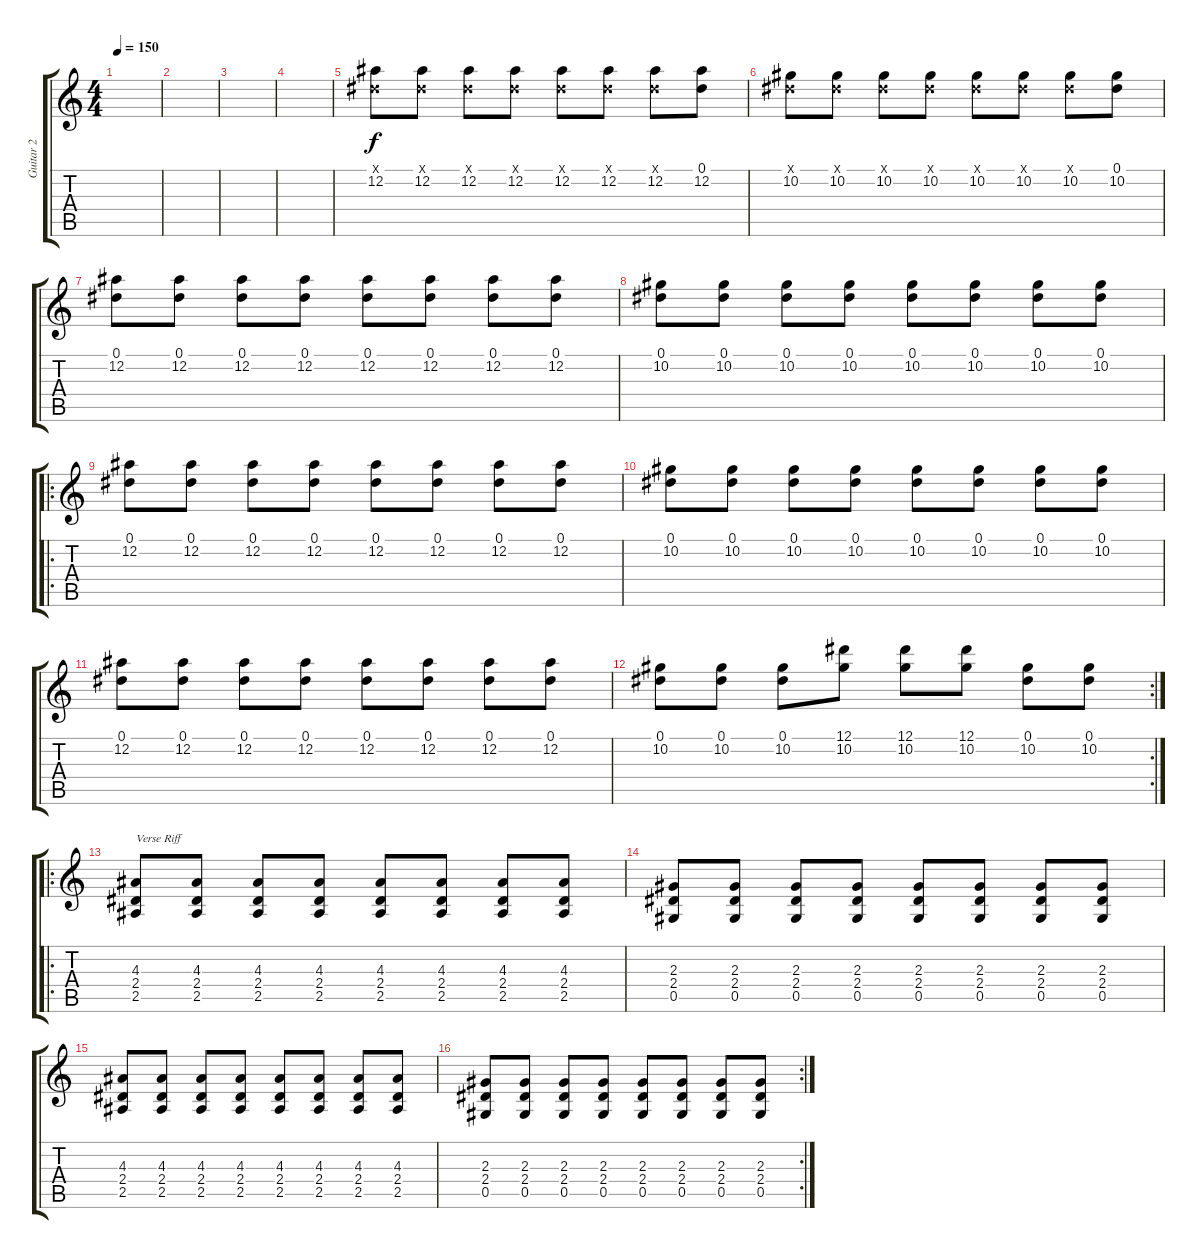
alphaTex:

\track ("Guitar 2" "Guitar 2") {instrument overdrivenguitar}
\staff {score tabs}
\tuning (Eb4 Bb3 Gb3 Db3 Ab2 Eb2) {hide}
\ts (4 4)
\tempo 150
\clef g2
\ks c
|
|
|
|
(0.1{x} 12.2).8{instrument overdrivenguitar} (0.1{x} 12.2).8 (0.1{x} 12.2).8 (0.1{x} 12.2).8 (0.1{x} 12.2).8 (0.1{x} 12.2).8 (0.1{x} 12.2).8 (0.1 12.2).8 |
(0.1{x} 10.2).8 (0.1{x} 10.2).8 (0.1{x} 10.2).8 (0.1{x} 10.2).8 (0.1{x} 10.2).8 (0.1{x} 10.2).8 (0.1{x} 10.2).8 (0.1 10.2).8 |
(0.1 12.2).8 (0.1 12.2).8 (0.1 12.2).8 (0.1 12.2).8 (0.1 12.2).8 (0.1 12.2).8 (0.1 12.2).8 (0.1 12.2).8 |
(0.1 10.2).8 (0.1 10.2).8 (0.1 10.2).8 (0.1 10.2).8 (0.1 10.2).8 (0.1 10.2).8 (0.1 10.2).8 (0.1 10.2).8 |
\ro
(0.1 12.2).8 (0.1 12.2).8 (0.1 12.2).8 (0.1 12.2).8 (0.1 12.2).8 (0.1 12.2).8 (0.1 12.2).8 (0.1 12.2).8 |
(0.1 10.2).8 (0.1 10.2).8 (0.1 10.2).8 (0.1 10.2).8 (0.1 10.2).8 (0.1 10.2).8 (0.1 10.2).8 (0.1 10.2).8 |
(0.1 12.2).8 (0.1 12.2).8 (0.1 12.2).8 (0.1 12.2).8 (0.1 12.2).8 (0.1 12.2).8 (0.1 12.2).8 (0.1 12.2).8 |
\rc 2
(0.1 10.2).8 (0.1 10.2).8 (0.1 10.2).8 (12.1 10.2).8 (12.1 10.2).8 (12.1 10.2).8 (0.1 10.2).8 (0.1 10.2).8 |
\ro
(4.3 2.4 2.5).8{txt "Verse Riff" volume 14 instrument electricguitarmuted} (4.3 2.4 2.5).8 (4.3 2.4 2.5).8 (4.3 2.4 2.5).8 (4.3 2.4 2.5).8 (4.3 2.4 2.5).8 (4.3 2.4 2.5).8 (4.3 2.4 2.5).8 |
(2.3 2.4 0.5).8 (2.3 2.4 0.5).8 (2.3 2.4 0.5).8 (2.3 2.4 0.5).8 (2.3 2.4 0.5).8 (2.3 2.4 0.5).8 (2.3 2.4 0.5).8 (2.3 2.4 0.5).8 |
(4.3 2.4 2.5).8 (4.3 2.4 2.5).8 (4.3 2.4 2.5).8 (4.3 2.4 2.5).8 (4.3 2.4 2.5).8 (4.3 2.4 2.5).8 (4.3 2.4 2.5).8 (4.3 2.4 2.5).8 |
\rc 2
(2.3 2.4 0.5).8 (2.3 2.4 0.5).8 (2.3 2.4 0.5).8 (2.3 2.4 0.5).8 (2.3 2.4 0.5).8 (2.3 2.4 0.5).8 (2.3 2.4 0.5).8 (2.3 2.4 0.5).8
